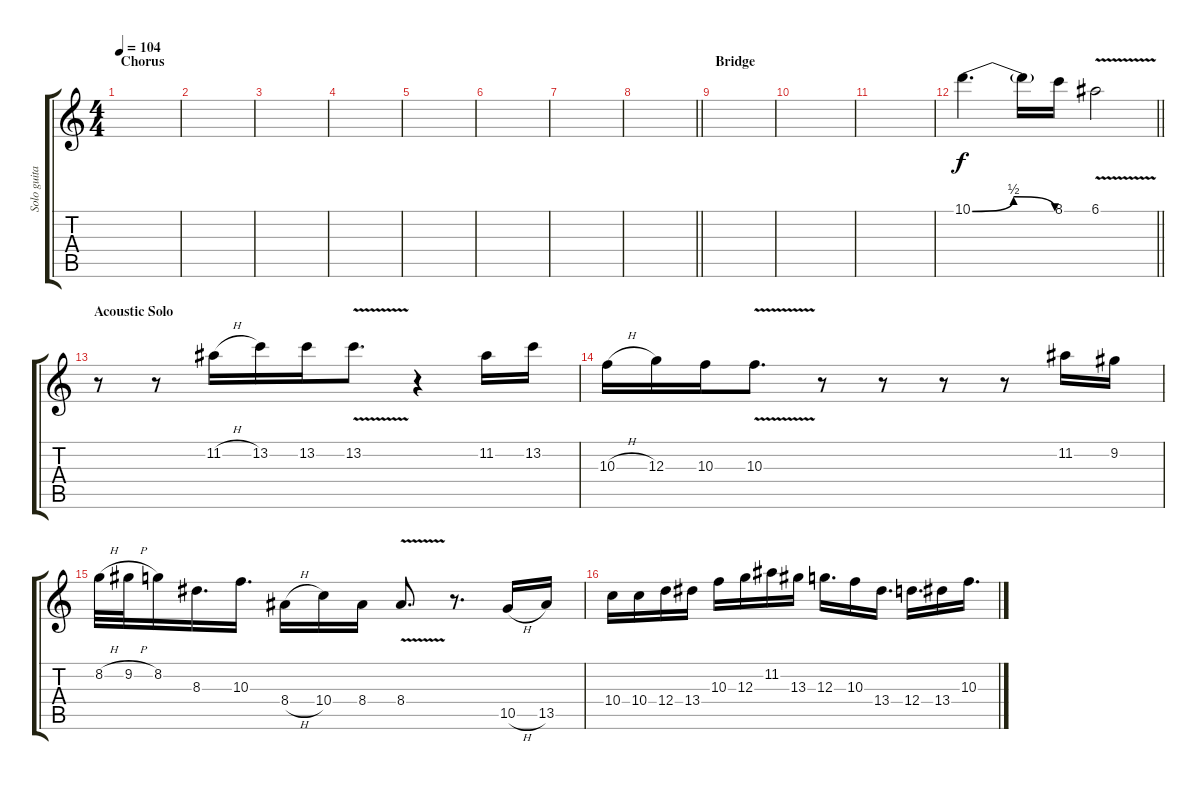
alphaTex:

\track ("Solo guitar" "Solo guita") {instrument distortionguitar}
\staff {score tabs}
\tuning (E4 B3 G3 D3 A2 E2) {hide}
\ts (4 4)
\section ("" "Chorus")
\tempo 104
\clef g2
\ks c
|
|
|
|
|
|
|
\barLineRight lightlight
|
\section ("" "Bridge")
|
|
|
\barLineRight lightlight
10.1{be (bendrelease 0 0 15 2 45 2 60 0)}.4{d volume 0 balance 8} 10.1{t}.16 8.1.16 6.1{v}.2 |
\section ("" "Acoustic Solo")
r.8{volume 16 instrument acousticguitarsteel} r.8 11.2{h}.16 13.2.16 13.2.16 13.2{v}.8{d} r.4 11.2.16 13.2.16 |
10.3{h}.16 12.3.16 10.3.16 10.3{v}.8{d} r.8 r.8 r.8 r.8 11.2.16 9.2.16 |
8.2{h}.32 9.2{h}.32 8.2.16 8.3.16{d} 10.3.16{d} 8.4{h}.16 10.4.16 8.4.16 8.4{v}.8{d} r.8{d} 10.5{h}.16 13.5.16 |
10.4.16 10.4.16 12.4.16 13.4.16 10.3.16 12.3.16 11.2.16 13.3.16 12.3.16{d} 10.3.16 13.4.16{d} 12.4.16{d} 13.4.16 10.3.16{d}
